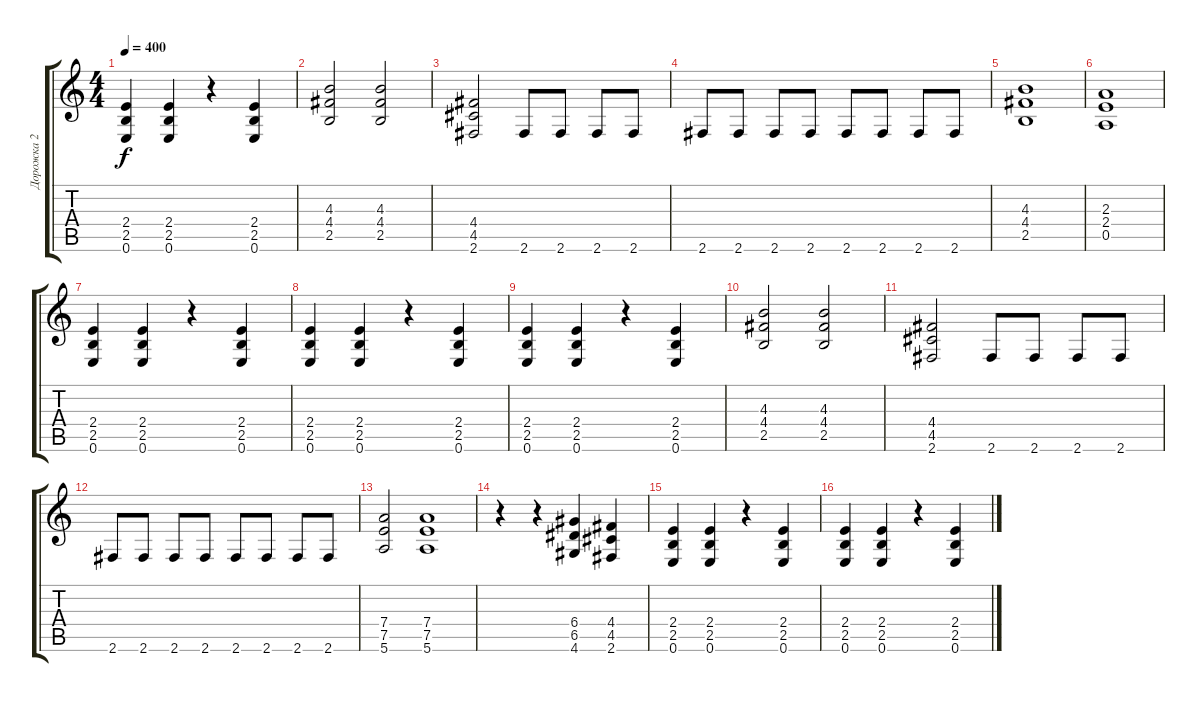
\track ("Дорожка 2" "Дорожка 2") {instrument overdrivenguitar}
\staff {score tabs}
\tuning (E4 B3 G3 D3 A2 E2) {hide}
\ts (4 4)
\tempo 400
\clef g2
\ks c
(2.4 2.5 0.6).4{dy f} (2.4 2.5 0.6).4 r.4 (2.4 2.5 0.6).4 |
(4.3 4.4 2.5).2 (4.3 4.4 2.5).2 |
(4.4 4.5 2.6).2 2.6.8 2.6.8 2.6.8 2.6.8 |
2.6.8 2.6.8 2.6.8 2.6.8 2.6.8 2.6.8 2.6.8 2.6.8 |
(4.3 4.4 2.5).1 |
(2.3 2.4 0.5).1 |
(2.4 2.5 0.6).4 (2.4 2.5 0.6).4 r.4 (2.4 2.5 0.6).4 |
(2.4 2.5 0.6).4 (2.4 2.5 0.6).4 r.4 (2.4 2.5 0.6).4 |
(2.4 2.5 0.6).4 (2.4 2.5 0.6).4 r.4 (2.4 2.5 0.6).4 |
(4.3 4.4 2.5).2 (4.3 4.4 2.5).2 |
(4.4 4.5 2.6).2 2.6.8 2.6.8 2.6.8 2.6.8 |
2.6.8 2.6.8 2.6.8 2.6.8 2.6.8 2.6.8 2.6.8 2.6.8 |
(7.4 7.5 5.6).2 (7.4 7.5 5.6).1 |
r.4 r.4 (6.4 6.5 4.6).4 (4.4 4.5 2.6).4 |
(2.4 2.5 0.6).4 (2.4 2.5 0.6).4 r.4 (2.4 2.5 0.6).4 |
(2.4 2.5 0.6).4 (2.4 2.5 0.6).4 r.4 (2.4 2.5 0.6).4
